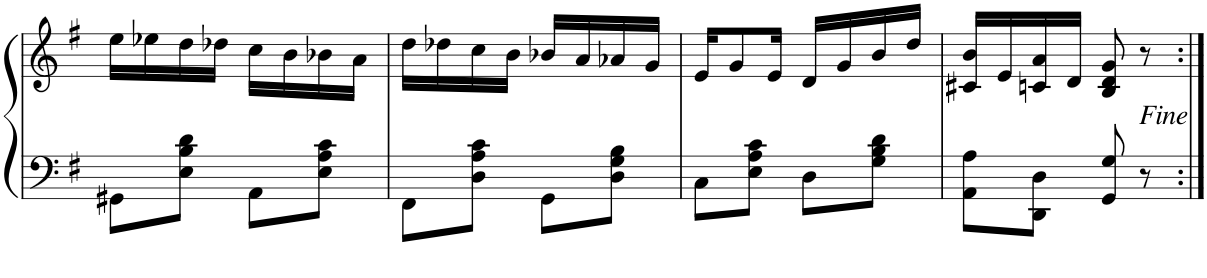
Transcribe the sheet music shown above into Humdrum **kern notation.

**kern	**kern
*part1	*part1
*staff2	*staff1
*I"Piano	*
*I'Pno.	*
!!LO:PB:g=z
*clefF4	*clefG2
*k[f#]	*k[f#]
*M2/4	*M2/4
=106	=106
8GG#X\L	16ee\LL
.	16ee-X\
8E\ 8B\ 8d\J	16dd\
.	16dd-X\JJ
8AA\L	16cc\LL
.	16b\
8E\ 8A\ 8c\J	16b-X\
.	16a\JJ
=107	=107
8FF#\L	16dd\LL
.	16dd-X\
8D\ 8A\ 8c\J	16cc\
.	16b\JJ
8GG\L	16b-X/LL
.	16a/
8D\ 8G\ 8B\J	16a-X/
.	16g/JJ
=108	=108
8C\L	16e/KL
.	8g/
8E\ 8A\ 8c\J	.
.	16e/Jk
8D\L	16d/LL
.	16g/
8G\ 8B\ 8d\J	16b/
.	16dd/JJ
=109	=109
8AA\ 8A\L	16c#X/ 16b/LL
.	16e/
8DD\ 8D\J	16cn/ 16a/
.	16d/JJ
8GG/ 8G/	8B/ 8d/ 8g/
8r	8r
=:|!	=:|!
*-	*-
